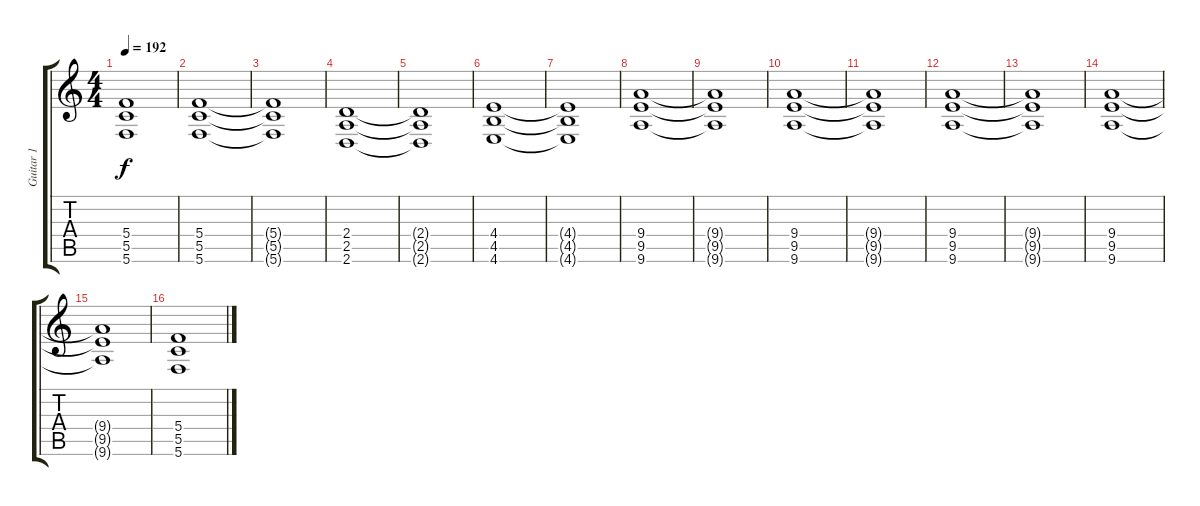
\track ("Guitar 1" "Guitar 1") {instrument distortionguitar}
\staff {score tabs}
\tuning (D4 A3 F3 C3 G2 C2) {hide}
\ts (4 4)
\tempo 192
\clef g2
\ks c
(5.4{t} 5.5{t} 5.6{t}).1{dy f} |
(5.4 5.5 5.6).1 |
(5.4{t} 5.5{t} 5.6{t}).1 |
(2.4 2.5 2.6).1 |
(2.4{t} 2.5{t} 2.6{t}).1 |
(4.4 4.5 4.6).1 |
(4.4{t} 4.5{t} 4.6{t}).1 |
(9.4 9.5 9.6).1 |
(9.4{t} 9.5{t} 9.6{t}).1 |
(9.4 9.5 9.6).1 |
(9.4{t} 9.5{t} 9.6{t}).1 |
(9.4 9.5 9.6).1 |
(9.4{t} 9.5{t} 9.6{t}).1 |
(9.4 9.5 9.6).1 |
(9.4{t} 9.5{t} 9.6{t}).1 |
(5.4 5.5 5.6).1
